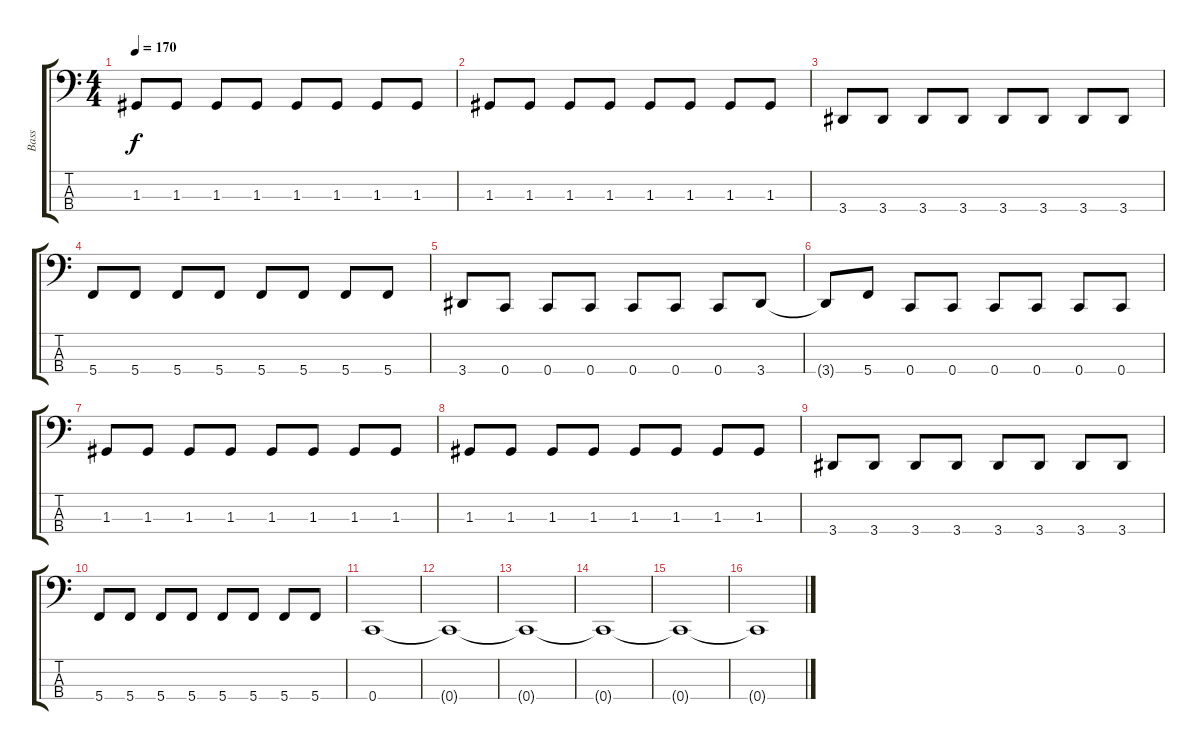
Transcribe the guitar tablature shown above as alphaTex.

\track ("Bass" "Bass") {instrument electricbasspick}
\staff {score tabs}
\tuning (F2 C2 G1 C1) {hide}
\ts (4 4)
\tempo 170
\clef f4
\ks c
1.3.8{dy f} 1.3.8 1.3.8 1.3.8 1.3.8 1.3.8 1.3.8 1.3.8 |
1.3.8 1.3.8 1.3.8 1.3.8 1.3.8 1.3.8 1.3.8 1.3.8 |
3.4.8 3.4.8 3.4.8 3.4.8 3.4.8 3.4.8 3.4.8 3.4.8 |
5.4.8 5.4.8 5.4.8 5.4.8 5.4.8 5.4.8 5.4.8 5.4.8 |
3.4.8 0.4.8 0.4.8 0.4.8 0.4.8 0.4.8 0.4.8 3.4.8 |
3.4{t}.8 5.4.8 0.4.8 0.4.8 0.4.8 0.4.8 0.4.8 0.4.8 |
1.3.8 1.3.8 1.3.8 1.3.8 1.3.8 1.3.8 1.3.8 1.3.8 |
1.3.8 1.3.8 1.3.8 1.3.8 1.3.8 1.3.8 1.3.8 1.3.8 |
3.4.8 3.4.8 3.4.8 3.4.8 3.4.8 3.4.8 3.4.8 3.4.8 |
5.4.8 5.4.8 5.4.8 5.4.8 5.4.8 5.4.8 5.4.8 5.4.8 |
0.4.1 |
0.4{t}.1 |
0.4{t}.1 |
0.4{t}.1 |
0.4{t}.1 |
0.4{t}.1
